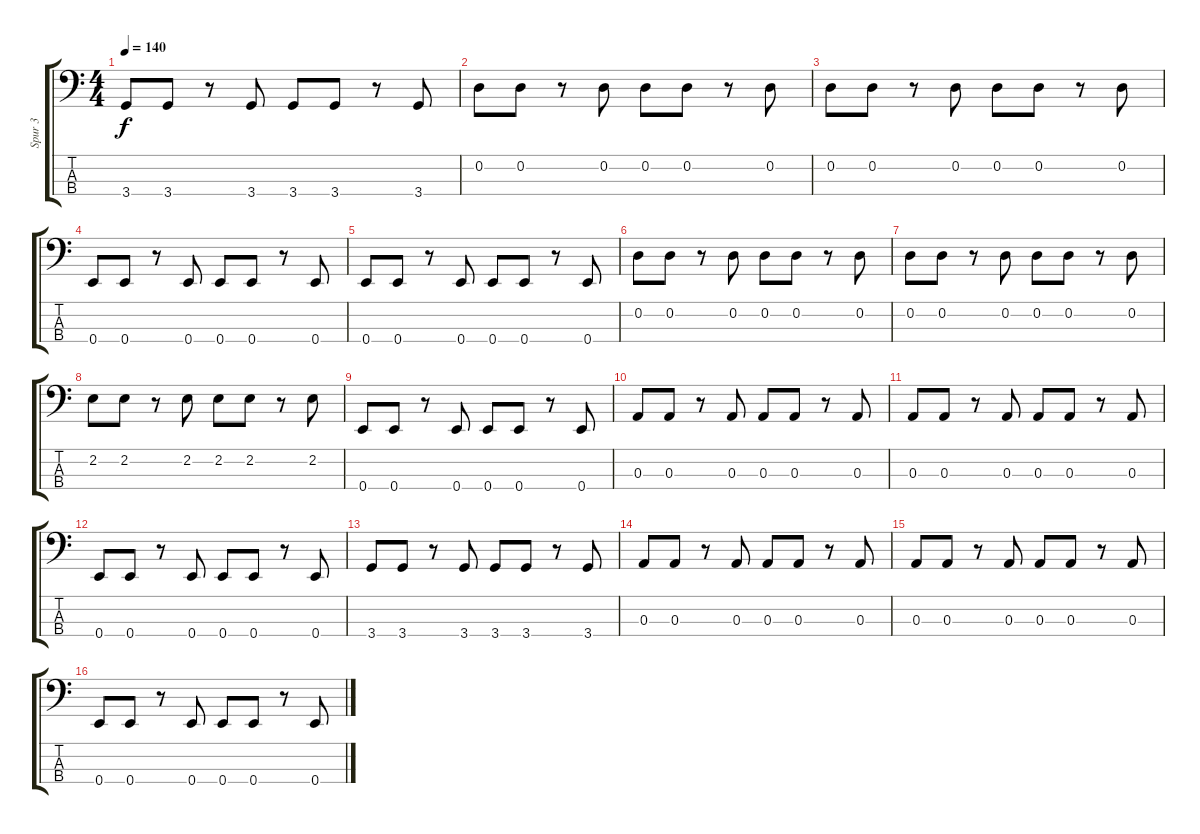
\track ("Spur 3" "Spur 3") {instrument electricbasspick}
\staff {score tabs}
\tuning (G2 D2 A1 E1) {hide}
\ts (4 4)
\tempo 140
\clef f4
\ks c
3.4.8{dy f} 3.4.8 r.8 3.4.8 3.4.8 3.4.8 r.8 3.4.8 |
0.2.8 0.2.8 r.8 0.2.8 0.2.8 0.2.8 r.8 0.2.8 |
0.2.8 0.2.8 r.8 0.2.8 0.2.8 0.2.8 r.8 0.2.8 |
0.4.8 0.4.8 r.8 0.4.8 0.4.8 0.4.8 r.8 0.4.8 |
0.4.8 0.4.8 r.8 0.4.8 0.4.8 0.4.8 r.8 0.4.8 |
0.2.8 0.2.8 r.8 0.2.8 0.2.8 0.2.8 r.8 0.2.8 |
0.2.8 0.2.8 r.8 0.2.8 0.2.8 0.2.8 r.8 0.2.8 |
2.2.8 2.2.8 r.8 2.2.8 2.2.8 2.2.8 r.8 2.2.8 |
0.4.8 0.4.8 r.8 0.4.8 0.4.8 0.4.8 r.8 0.4.8 |
0.3.8 0.3.8 r.8 0.3.8 0.3.8 0.3.8 r.8 0.3.8 |
0.3.8 0.3.8 r.8 0.3.8 0.3.8 0.3.8 r.8 0.3.8 |
0.4.8 0.4.8 r.8 0.4.8 0.4.8 0.4.8 r.8 0.4.8 |
3.4.8 3.4.8 r.8 3.4.8 3.4.8 3.4.8 r.8 3.4.8 |
0.3.8 0.3.8 r.8 0.3.8 0.3.8 0.3.8 r.8 0.3.8 |
0.3.8 0.3.8 r.8 0.3.8 0.3.8 0.3.8 r.8 0.3.8 |
0.4.8 0.4.8 r.8 0.4.8 0.4.8 0.4.8 r.8 0.4.8
